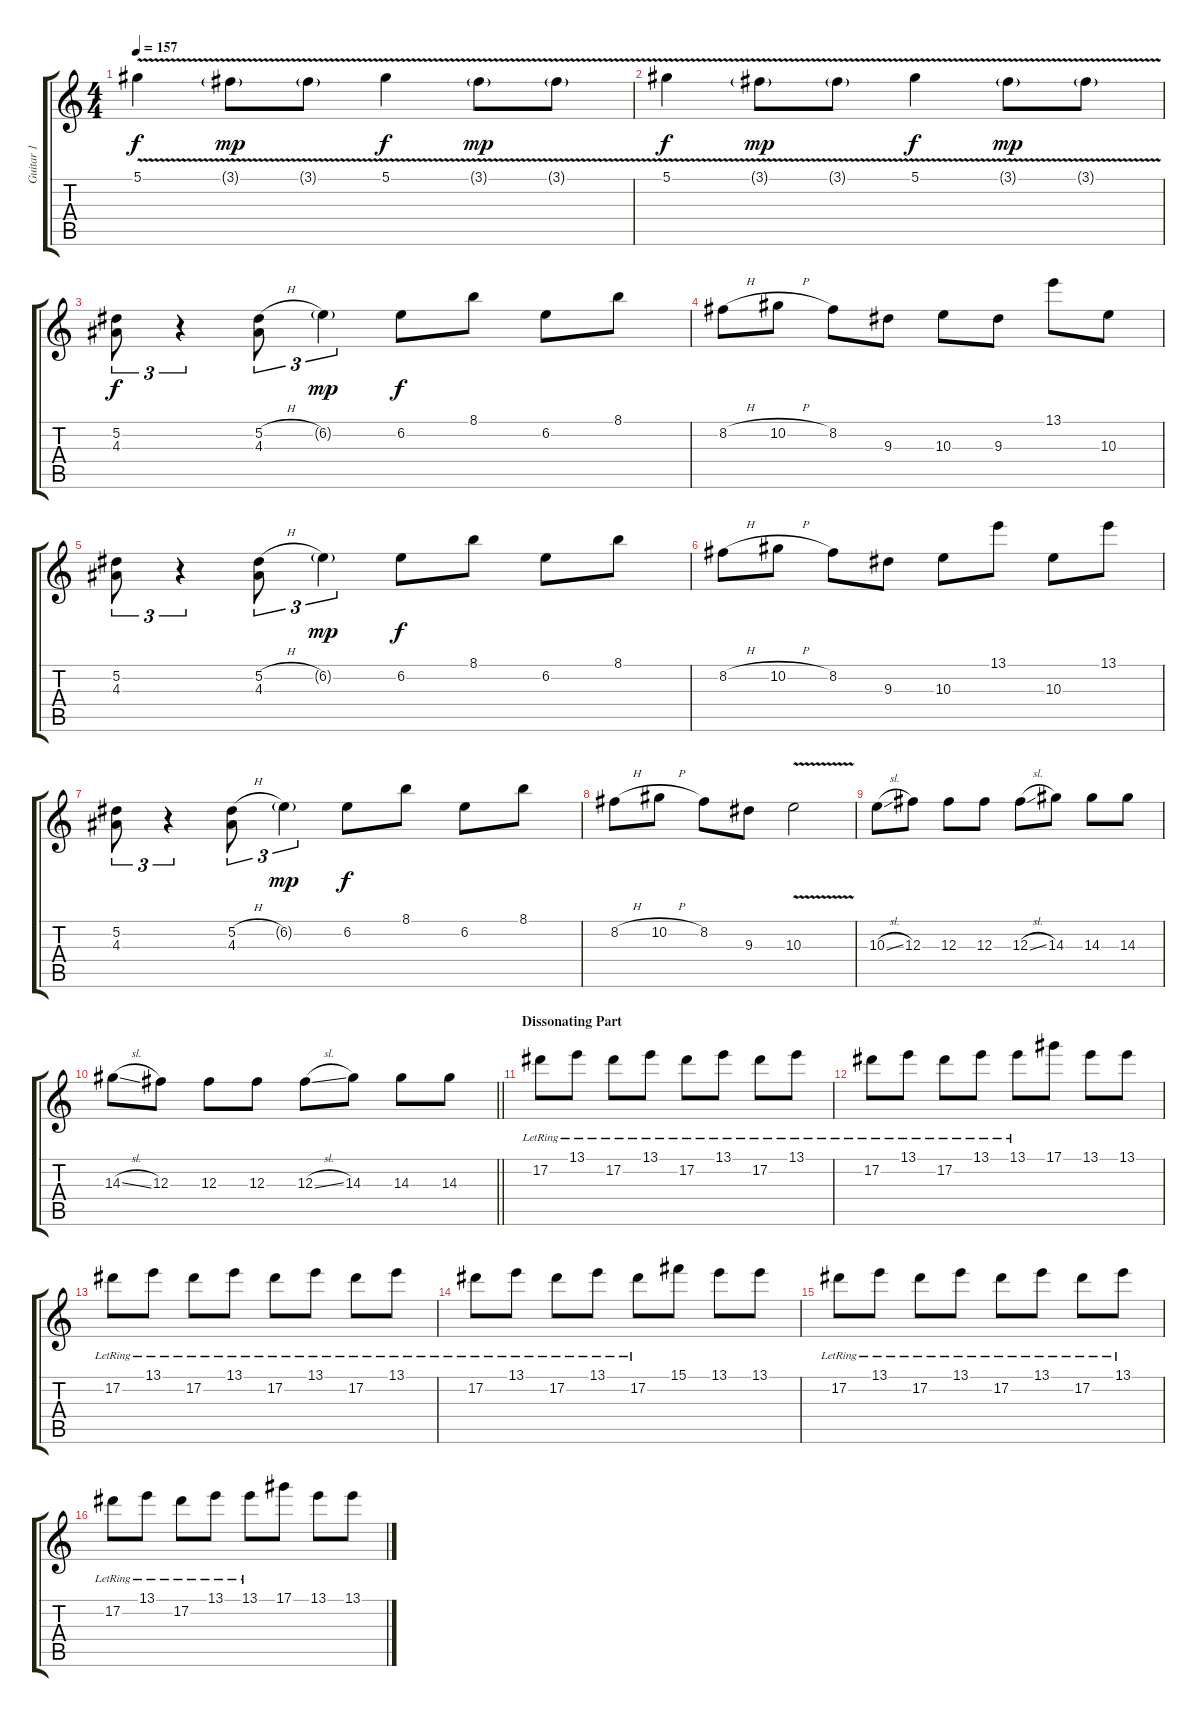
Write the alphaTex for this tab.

\track ("Guitar 1" "Guitar 1") {instrument distortionguitar}
\staff {score tabs}
\tuning (Eb4 Bb3 Gb3 Db3 Ab2 Db2) {hide}
\ts (4 4)
\tempo 157
\clef g2
\ks c
5.1{v}.4{dy f} 3.1{v g}.8{dy mp} 3.1{v g}.8 5.1{v}.4{dy f} 3.1{v g}.8{dy mp} 3.1{v g}.8 |
5.1{v}.4{dy f} 3.1{v g}.8{dy mp} 3.1{v g}.8 5.1{v}.4{dy f} 3.1{v g}.8{dy mp} 3.1{v g}.8 |
(5.2 4.3).8{tu (3 2) dy f} r.4{tu (3 2)} (5.2{h} 4.3).8{tu (3 2)} 6.2{g}.4{tu (3 2) dy mp} 6.2.8{dy f} 8.1.8 6.2.8 8.1.8 |
8.2{h}.8 10.2{h}.8 8.2.8 9.3.8 10.3.8 9.3.8 13.1.8 10.3.8 |
(5.2 4.3).8{tu (3 2)} r.4{tu (3 2)} (5.2{h} 4.3).8{tu (3 2)} 6.2{g}.4{tu (3 2) dy mp} 6.2.8{dy f} 8.1.8 6.2.8 8.1.8 |
8.2{h}.8 10.2{h}.8 8.2.8 9.3.8 10.3.8 13.1.8 10.3.8 13.1.8 |
(5.2 4.3).8{tu (3 2)} r.4{tu (3 2)} (5.2{h} 4.3).8{tu (3 2)} 6.2{g}.4{tu (3 2) dy mp} 6.2.8{dy f} 8.1.8 6.2.8 8.1.8 |
8.2{h}.8 10.2{h}.8 8.2.8 9.3.8 10.3{v}.2 |
10.3{sl}.8 12.3.8 12.3.8 12.3.8 12.3{sl}.8 14.3.8 14.3.8 14.3.8 |
\barLineRight lightlight
14.3{sl}.8 12.3.8 12.3.8 12.3.8 12.3{sl}.8 14.3.8 14.3.8 14.3.8 |
\section ("" "Dissonating Part")
17.2{lr}.8 13.1{lr}.8 17.2{lr}.8 13.1{lr}.8 17.2{lr}.8 13.1{lr}.8 17.2{lr}.8 13.1{lr}.8 |
17.2{lr}.8 13.1{lr}.8 17.2{lr}.8 13.1{lr}.8 13.1{lr}.8 17.1.8 13.1.8 13.1.8 |
17.2{lr}.8 13.1{lr}.8 17.2{lr}.8 13.1{lr}.8 17.2{lr}.8 13.1{lr}.8 17.2{lr}.8 13.1{lr}.8 |
17.2{lr}.8 13.1{lr}.8 17.2{lr}.8 13.1{lr}.8 17.2{lr}.8 15.1.8 13.1.8 13.1.8 |
17.2{lr}.8 13.1{lr}.8 17.2{lr}.8 13.1{lr}.8 17.2{lr}.8 13.1{lr}.8 17.2{lr}.8 13.1{lr}.8 |
17.2{lr}.8 13.1{lr}.8 17.2{lr}.8 13.1{lr}.8 13.1{lr}.8 17.1.8 13.1.8 13.1.8
